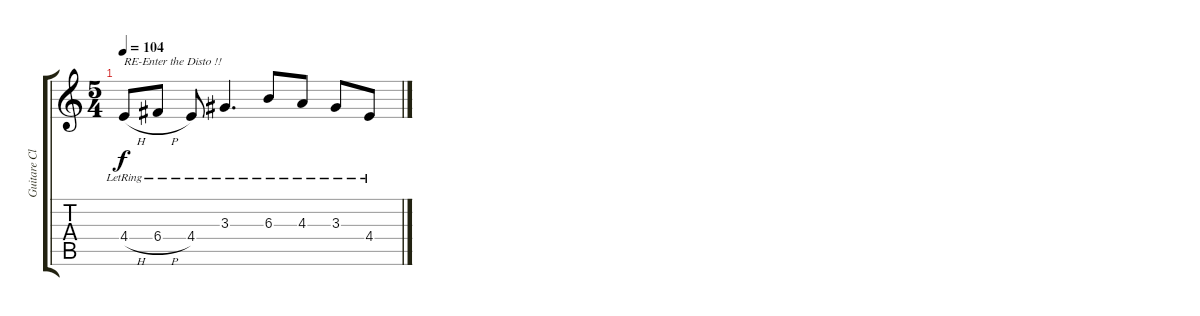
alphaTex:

\track ("Guitare Clean" "Guitare Cl") {instrument electricguitarclean}
\staff {score tabs}
\tuning (D4 A3 F3 C3 G2 D2) {hide}
\ts (5 4)
\tempo 104
\clef g2
\ks c
4.4{h lr}.8{txt "RE-Enter the Disto !!" dy f} 6.4{h lr}.8 4.4{lr}.8 3.3{lr}.4{d} 6.3{lr}.8 4.3{lr}.8 3.3{lr}.8 4.4{lr}.8
